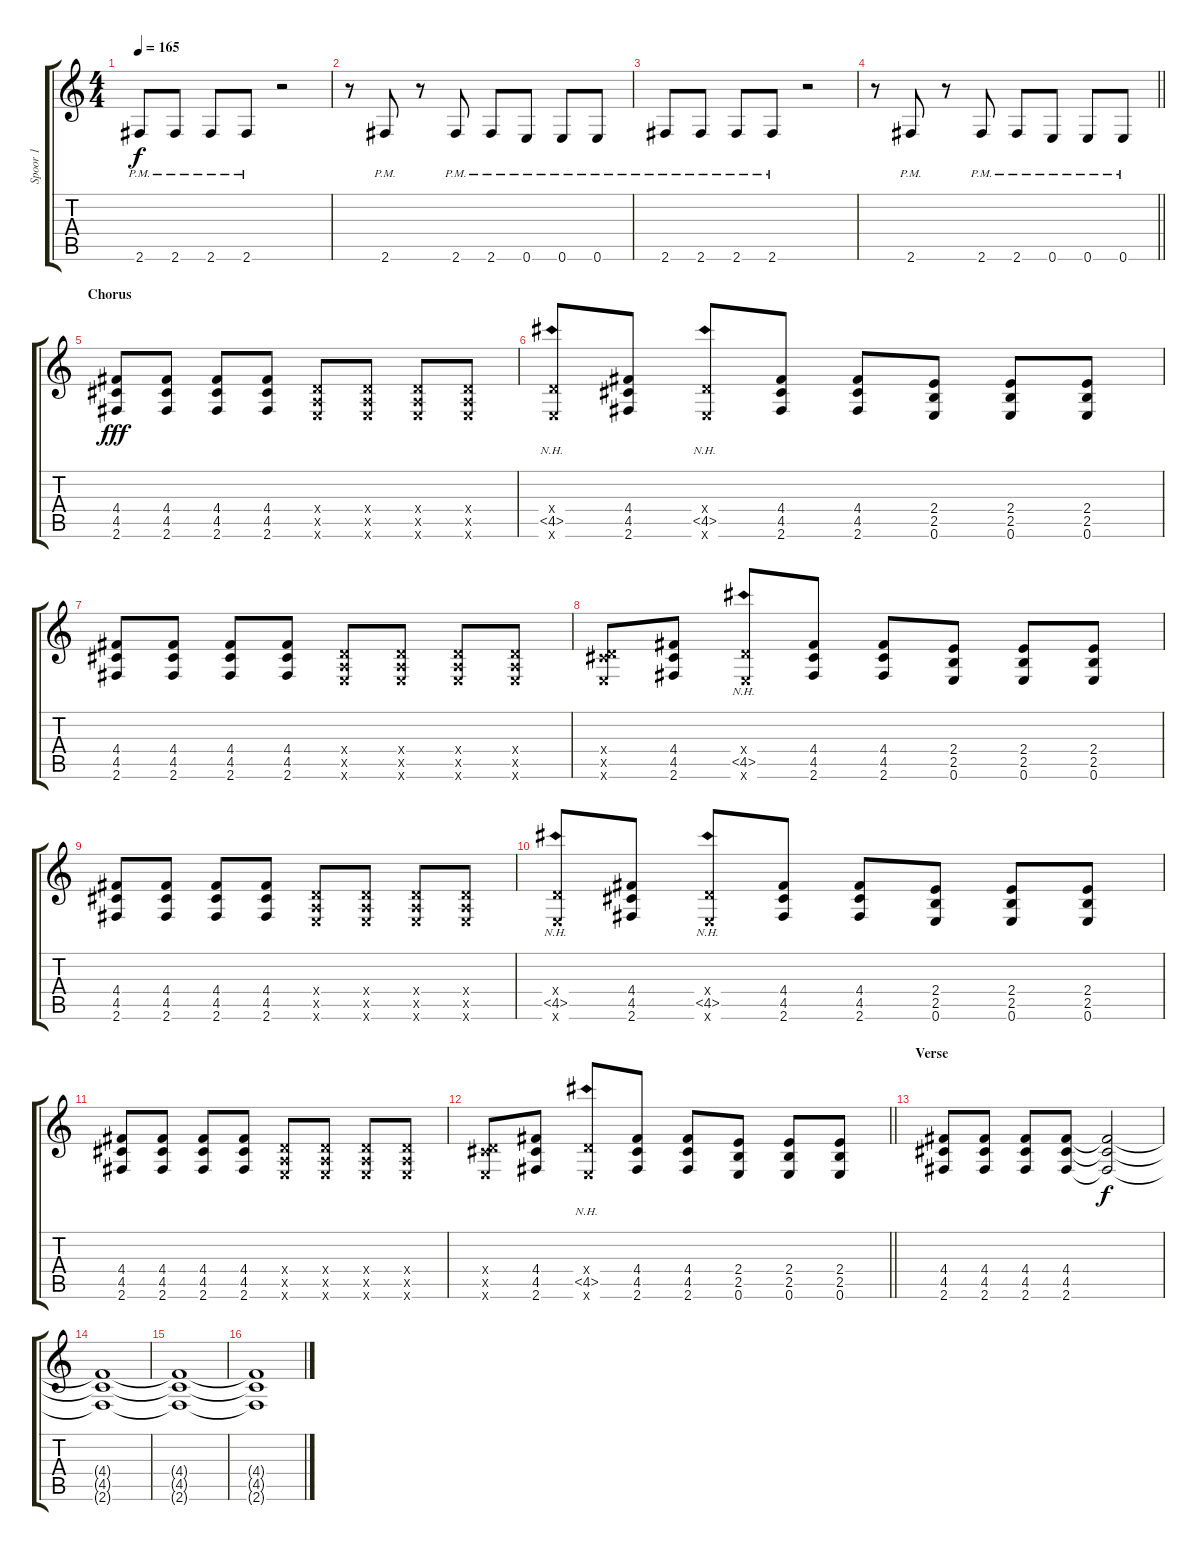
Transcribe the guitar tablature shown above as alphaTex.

\track ("Spoor 1" "Spoor 1") {instrument distortionguitar}
\staff {score tabs}
\tuning (E4 B3 G3 D3 A2 E2) {hide}
\ts (4 4)
\tempo 165
\clef g2
\ks c
2.6{pm}.8{dy f} 2.6{pm}.8 2.6{pm}.8 2.6{pm}.8 r.2 |
r.8 2.6{pm}.8 r.8 2.6{pm}.8 2.6{pm}.8 0.6{pm}.8 0.6{pm}.8 0.6{pm}.8 |
2.6{pm}.8 2.6{pm}.8 2.6{pm}.8 2.6{pm}.8 r.2 |
\barLineRight lightlight
r.8 2.6{pm}.8 r.8 2.6{pm}.8 2.6{pm}.8 0.6{pm}.8 0.6{pm}.8 0.6{pm}.8 |
\section ("" "Chorus")
(4.4 4.5 2.6).8{dy fff} (4.4 4.5 2.6).8 (4.4 4.5 2.6).8 (4.4 4.5 2.6).8 (0.4{x} 0.5{x} 0.6{x}).8 (0.4{x} 0.5{x} 0.6{x}).8 (0.4{x} 0.5{x} 0.6{x}).8 (0.4{x} 0.5{x} 0.6{x}).8 |
(0.4{x} 4.5{nh} 0.6{x}).8 (4.4 4.5 2.6).8 (0.4{x} 4.5{nh} 0.6{x}).8 (4.4 4.5 2.6).8 (4.4 4.5 2.6).8 (2.4 2.5 0.6).8 (2.4 2.5 0.6).8 (2.4 2.5 0.6).8 |
(4.4 4.5 2.6).8 (4.4 4.5 2.6).8 (4.4 4.5 2.6).8 (4.4 4.5 2.6).8 (0.4{x} 0.5{x} 0.6{x}).8 (0.4{x} 0.5{x} 0.6{x}).8 (0.4{x} 0.5{x} 0.6{x}).8 (0.4{x} 0.5{x} 0.6{x}).8 |
(0.4{x} 4.5{x} 0.6{x}).8 (4.4 4.5 2.6).8 (0.4{x} 4.5{nh} 0.6{x}).8 (4.4 4.5 2.6).8 (4.4 4.5 2.6).8 (2.4 2.5 0.6).8 (2.4 2.5 0.6).8 (2.4 2.5 0.6).8 |
(4.4 4.5 2.6).8 (4.4 4.5 2.6).8 (4.4 4.5 2.6).8 (4.4 4.5 2.6).8 (0.4{x} 0.5{x} 0.6{x}).8 (0.4{x} 0.5{x} 0.6{x}).8 (0.4{x} 0.5{x} 0.6{x}).8 (0.4{x} 0.5{x} 0.6{x}).8 |
(0.4{x} 4.5{nh} 0.6{x}).8 (4.4 4.5 2.6).8 (0.4{x} 4.5{nh} 0.6{x}).8 (4.4 4.5 2.6).8 (4.4 4.5 2.6).8 (2.4 2.5 0.6).8 (2.4 2.5 0.6).8 (2.4 2.5 0.6).8 |
(4.4 4.5 2.6).8 (4.4 4.5 2.6).8 (4.4 4.5 2.6).8 (4.4 4.5 2.6).8 (0.4{x} 0.5{x} 0.6{x}).8 (0.4{x} 0.5{x} 0.6{x}).8 (0.4{x} 0.5{x} 0.6{x}).8 (0.4{x} 0.5{x} 0.6{x}).8 |
\barLineRight lightlight
(0.4{x} 4.5{x} 0.6{x}).8 (4.4 4.5 2.6).8 (0.4{x} 4.5{nh} 0.6{x}).8 (4.4 4.5 2.6).8 (4.4 4.5 2.6).8 (2.4 2.5 0.6).8 (2.4 2.5 0.6).8 (2.4 2.5 0.6).8 |
\section ("" "Verse")
(4.4 4.5 2.6).8 (4.4 4.5 2.6).8 (4.4 4.5 2.6).8 (4.4 4.5 2.6).8 (4.4{t} 4.5{t} 2.6{t}).2{dy f} |
(4.4{t} 4.5{t} 2.6{t}).1 |
(4.4{t} 4.5{t} 2.6{t}).1 |
(4.4{t} 4.5{t} 2.6{t}).1
